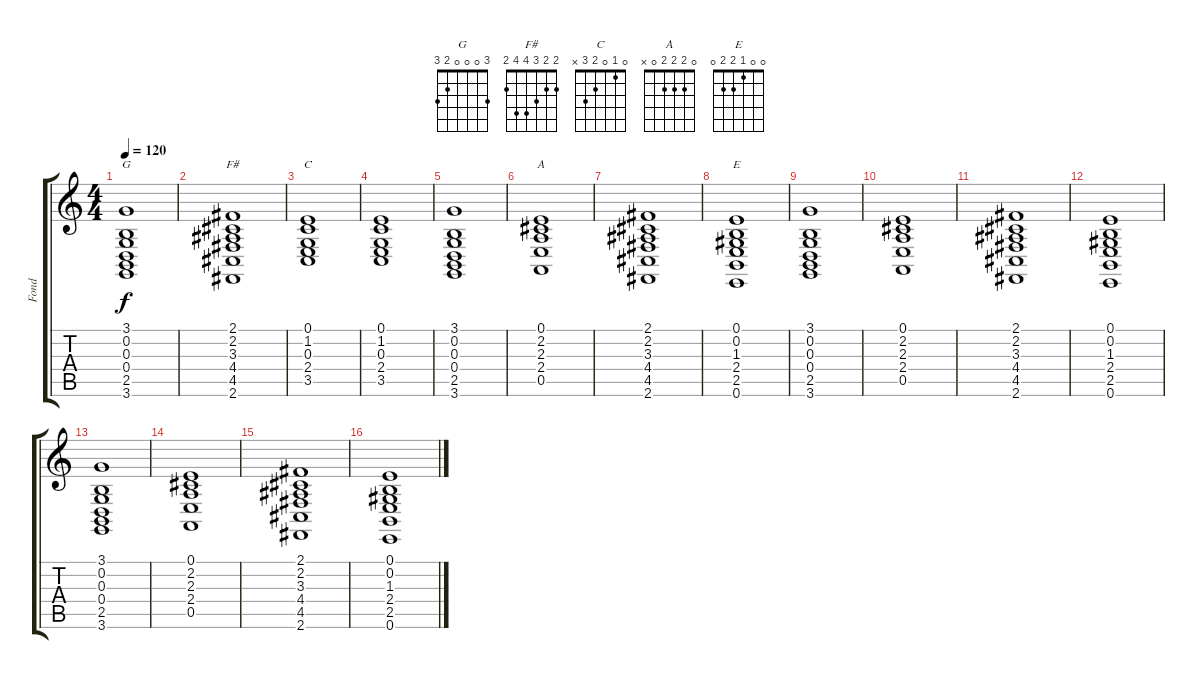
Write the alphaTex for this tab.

\track ("Fond" "Fond") {instrument stringensemble1}
\staff {score tabs}
\tuning (E4 B3 G3 D3 A2 E2) {hide}
\chord ("G" 3 0 0 0 2 3)
\chord ("F#" 2 2 3 4 4 2)
\chord ("C" 0 1 0 2 3 x)
\chord ("A" 0 2 2 2 0 x)
\chord ("E" 0 0 1 2 2 0)
\ts (4 4)
\tempo 120
\clef g2
\ks c
(3.1 0.2 0.3 0.4 2.5 3.6).1{ch "G" dy f} |
(2.1 2.2 3.3 4.4 4.5 2.6).1{ch "F#"} |
(0.1 1.2 0.3 2.4 3.5).1{ch "C"} |
(0.1 1.2 0.3 2.4 3.5).1 |
(3.1 0.2 0.3 0.4 2.5 3.6).1 |
(0.1 2.2 2.3 2.4 0.5).1{ch "A"} |
(2.1 2.2 3.3 4.4 4.5 2.6).1 |
(0.1 0.2 1.3 2.4 2.5 0.6).1{ch "E"} |
(3.1 0.2 0.3 0.4 2.5 3.6).1 |
(0.1 2.2 2.3 2.4 0.5).1 |
(2.1 2.2 3.3 4.4 4.5 2.6).1 |
(0.1 0.2 1.3 2.4 2.5 0.6).1 |
(3.1 0.2 0.3 0.4 2.5 3.6).1 |
(0.1 2.2 2.3 2.4 0.5).1 |
(2.1 2.2 3.3 4.4 4.5 2.6).1 |
(0.1 0.2 1.3 2.4 2.5 0.6).1
